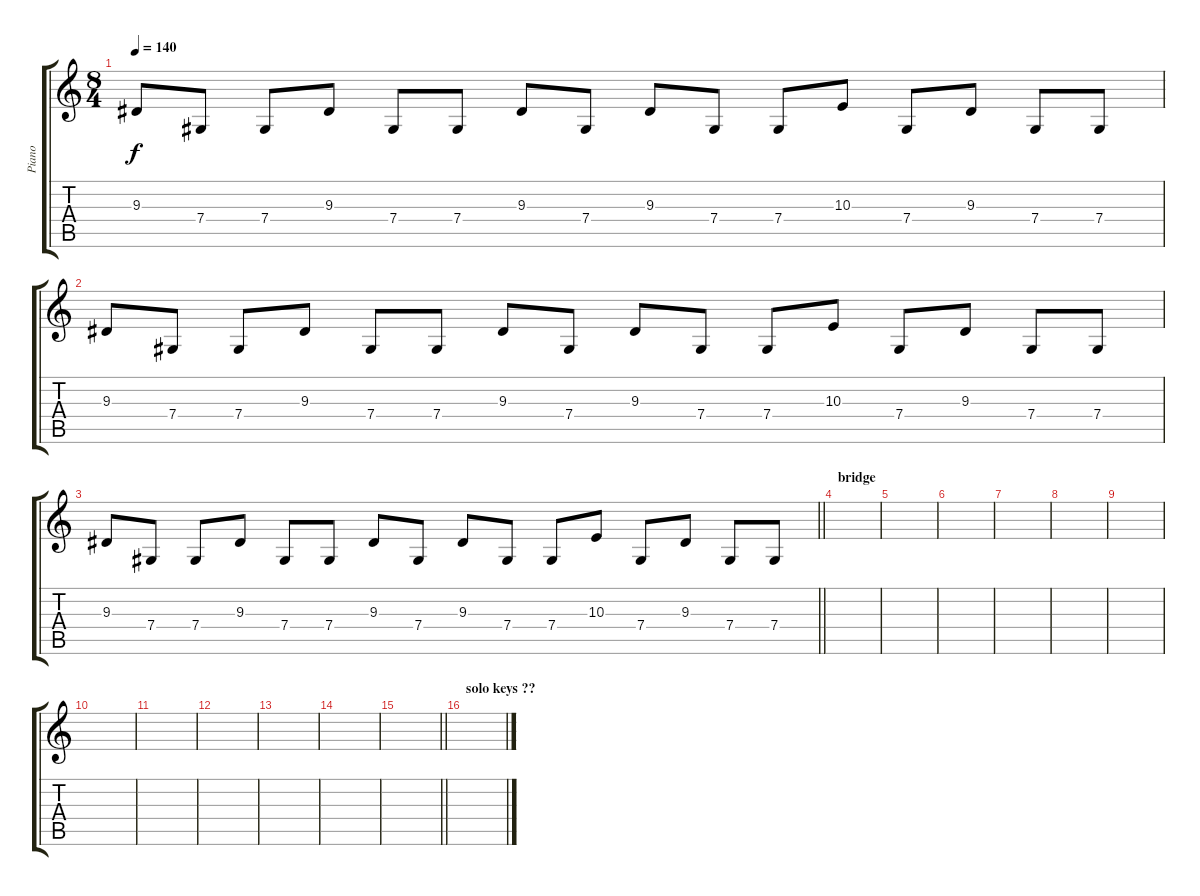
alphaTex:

\track ("Piano" "Piano") {instrument acousticgrandpiano}
\staff {score tabs}
\tuning (Eb4 Bb3 Gb3 Db3 Ab2 Eb2) {hide}
\ts (8 4)
\tempo 140
\clef g2
\ks c
9.3.8{dy f} 7.4.8 7.4.8 9.3.8 7.4.8 7.4.8 9.3.8 7.4.8 9.3.8 7.4.8 7.4.8 10.3.8 7.4.8 9.3.8 7.4.8 7.4.8 |
9.3.8 7.4.8 7.4.8 9.3.8 7.4.8 7.4.8 9.3.8 7.4.8 9.3.8 7.4.8 7.4.8 10.3.8 7.4.8 9.3.8 7.4.8 7.4.8 |
\barLineRight lightlight
9.3.8 7.4.8 7.4.8 9.3.8 7.4.8 7.4.8 9.3.8 7.4.8 9.3.8 7.4.8 7.4.8 10.3.8 7.4.8 9.3.8 7.4.8 7.4.8 |
\section ("" "bridge")
|
|
|
|
|
|
|
|
|
|
|
\barLineRight lightlight
|
\section ("" "solo keys ??")
